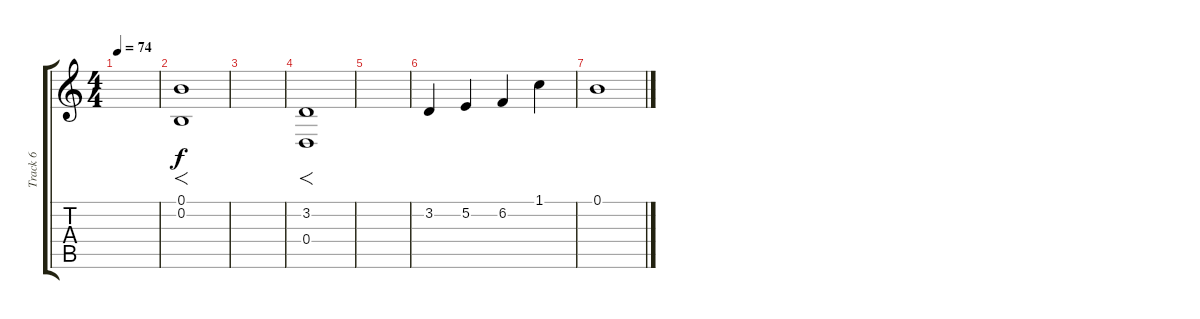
\track ("Track 6" "Track 6") {instrument tremolostrings}
\staff {score tabs}
\tuning (B4 B3 G3 D3 A2 E2) {hide}
\ts (4 4)
\tempo 74
\clef g2
\ks c
|
(0.1 0.2).1{f} |
|
(3.2 0.4).1{f} |
|
3.2.4 5.2.4 6.2.4 1.1.4 |
0.1.1
